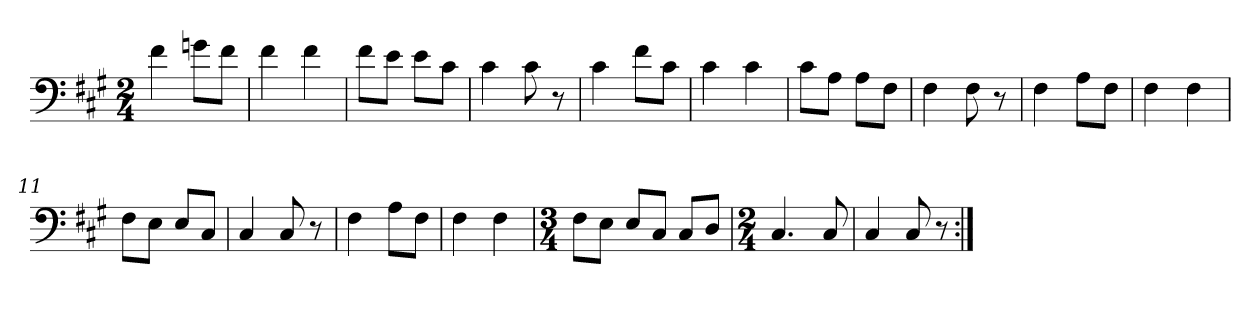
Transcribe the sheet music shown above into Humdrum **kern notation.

**kern
*part1
*staff1
*clefF4
*k[f#c#g#]
*M2/4
=1
4f#\
8gn\L
8f#\J
=2
4f#\
4f#\
=3
8f#\L
8e\J
8e\L
8c#\J
=4
4c#\
8c#\
8r
=5
4c#\
8f#\L
8c#\J
=6
4c#\
4c#\
=7
8c#\L
8A\J
8A\L
8F#\J
=8
4F#\
8F#\
8r
=9
4F#\
8A\L
8F#\J
=10
4F#\
4F#\
=11
8F#\L
8E\J
8E/L
8C#/J
=12
4C#/
8C#/
8r
=13
4F#\
8A\L
8F#\J
=14
4F#\
4F#\
=15
*M3/4
8F#\L
8E\J
8E/L
8C#/J
8C#/L
8D/J
=16
*M2/4
4.C#/
8C#/
=17
4C#/
8C#/
8r
=:|!
*-
